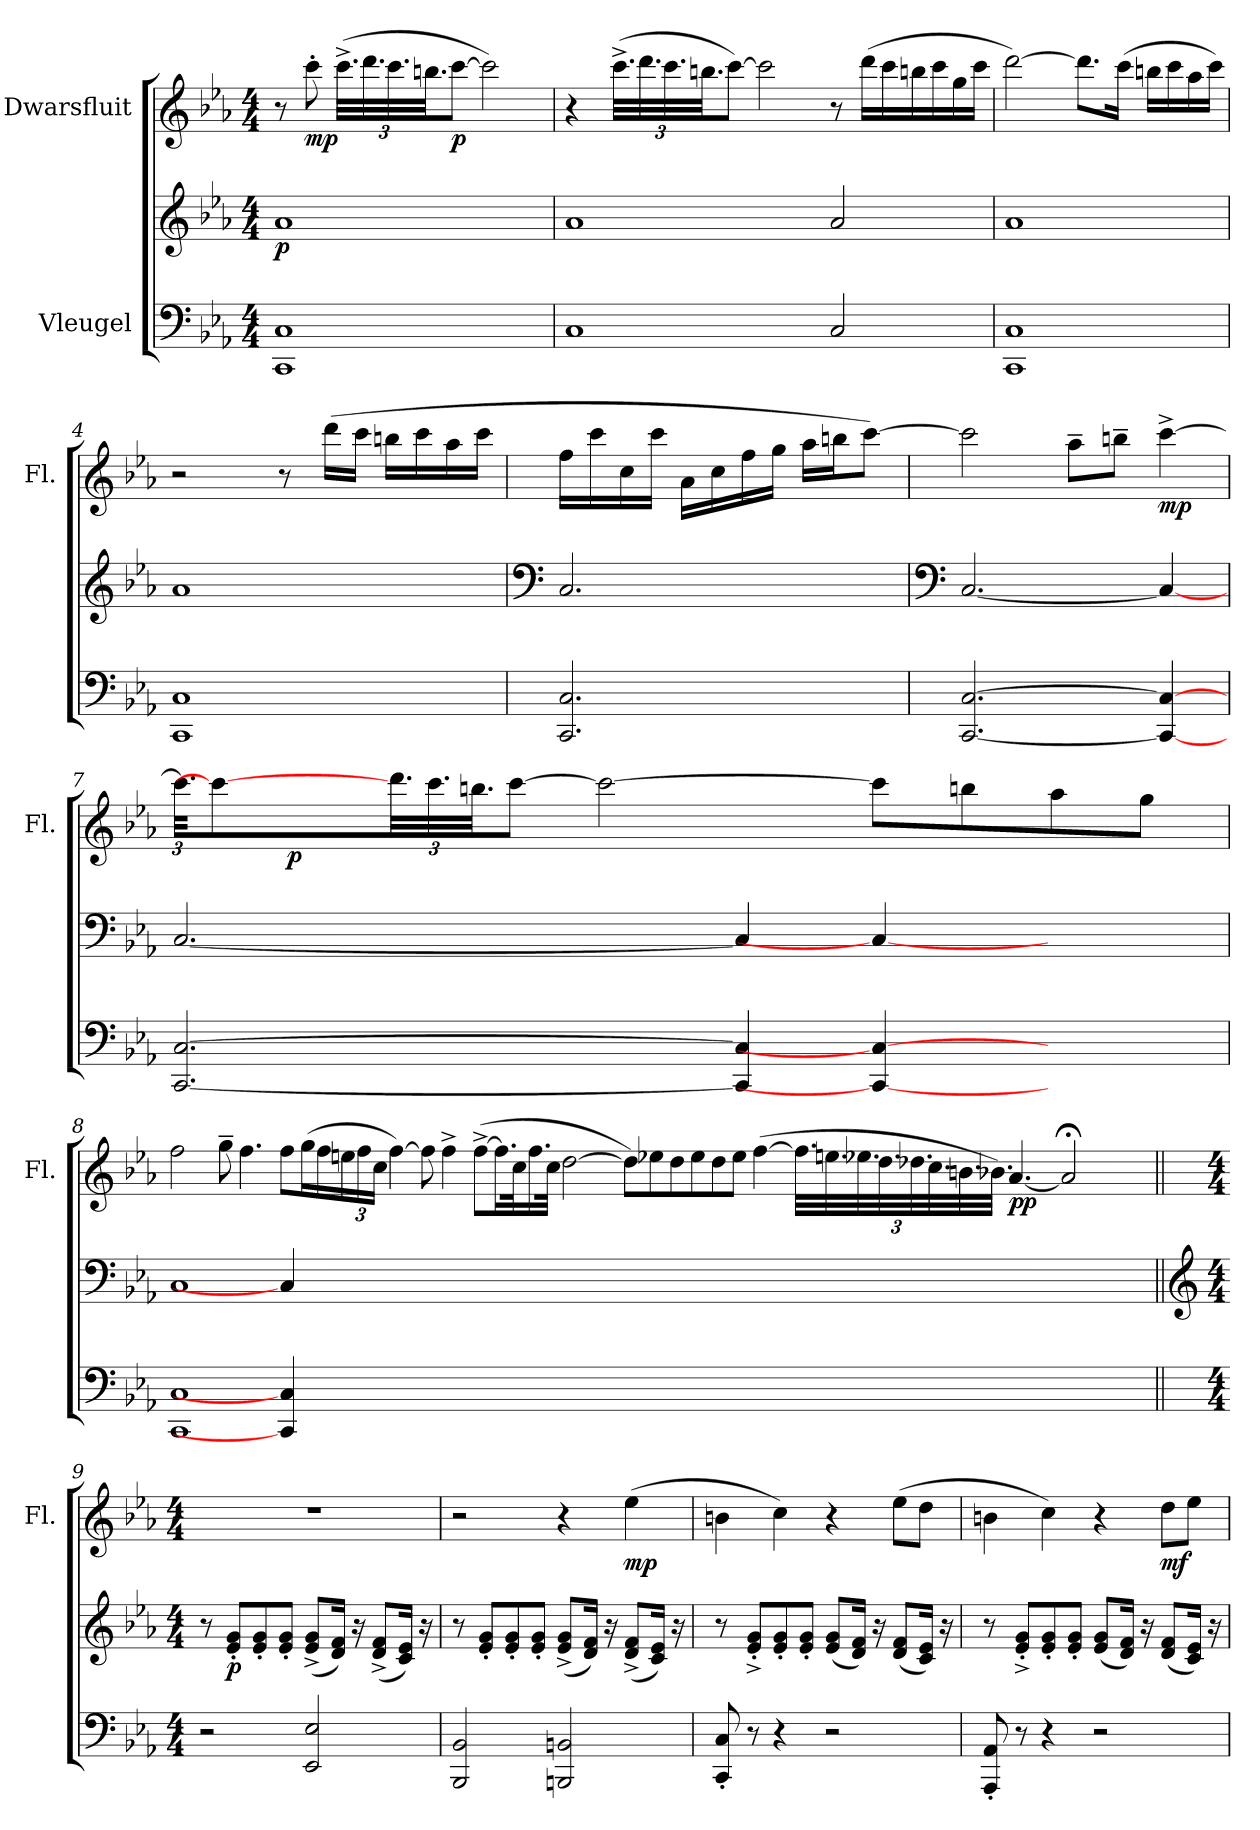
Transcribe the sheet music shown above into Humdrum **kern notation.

**kern	**kern	**dynam	**kern	**dynam
*part2	*part2	*part2	*part1	*part1
*staff3	*staff2	*staff2/3	*staff1	*staff1
*I"Vleugel	*	*	*I"Dwarsfluit	*
*	*	*	*I'Fl.	*
*clefF4	*clefG2	*	*clefG2	*
*k[b-e-a-]	*k[b-e-a-]	*	*k[b-e-a-]	*
*M4/4	*M4/4	*	*M4/4	*
*MM80	*MM80	*	*MM80	*
=1	=1	=1	=1	=1
!	!	!LO:DY:b	!	!
1CC 1C	1a-	p	8r	.
!	!	!	!	!LO:DY:b
.	.	.	8ccc'\	mp
*	*	*	*Xbrackettup	*
.	.	.	(48.ccc^\LLL	.
.	.	.	48.ddd\	.
.	.	.	48.ccc\	.
.	.	.	48.bbn\JJ	.
!	!	!	!	!LO:DY:b
.	.	.	[8ccc\J	p
.	.	.	2ccc\])	.
=2	=2	=2	=2	=2
1C	1a-	.	4r	.
.	.	.	(48.ccc^\LLL	.
.	.	.	48.ddd\	.
.	.	.	48.ccc\	.
.	.	.	48.bbn\JJ	.
.	.	.	[8ccc\J)	.
.	.	.	2ccc\]	.
2C/	2a-/	.	8r	.
.	.	.	(16ddd\LL	.
.	.	.	16ccc\	.
.	.	.	16bbn\	.
.	.	.	16ccc\	.
.	.	.	16gg\	.
.	.	.	16ccc\JJ	.
!!LO:LB:g=z
=3	=3	=3	=3	=3
1CC 1C	1a-	.	[2ddd\)	.
.	.	.	8.ddd\L]	.
.	.	.	(16ccc\Jk	.
.	.	.	16bbn\LL	.
.	.	.	16ccc\	.
.	.	.	16aa-\	.
.	.	.	16ccc\JJ)	.
=4	=4	=4	=4	=4
1CC 1C	1a-	.	2r	.
.	.	.	8r	.
.	.	.	(16ddd\LL	.
.	.	.	16ccc\JJ	.
.	.	.	16bbn\LL	.
.	.	.	16ccc\	.
.	.	.	16aa-\	.
.	.	.	16ccc\JJ	.
=5	=5	=5	=5	=5
*	*clefF4	*	*	*
2.CC/ 2.C/	2.C/	.	16ff\LL	.
.	.	.	16ccc\	.
.	.	.	16cc\	.
.	.	.	16ccc\JJ	.
.	.	.	16a-\LL	.
.	.	.	16cc\	.
.	.	.	16ff\	.
.	.	.	16gg\JJ	.
.	.	.	16aa-\LL	.
.	.	.	16bbn\J	.
.	.	.	[8ccc\J)	.
!!LO:LB:g=z
=6	=6	=6	=6	=6
*	*clefF4	*	*	*
[2.CC/ [2.C/	[2.C/	.	2ccc\]	.
.	.	.	8aa-~\L	.
.	.	.	8bbn~\J	.
!	!	!	!	!LO:DY:b
4CC/_ 4C/_	4C/_	.	[4ccc^\	mp
=7	=7	=7	=7	=7
*	*	*	*^	*
[2.CC/ [2.C/	[2.C/	.	48.ccc\LLL]	8ryy	.
.	.	.	4ccc\_	.	.
!	!	!	!	!	!LO:DY:b
.	.	.	.	1ryy	p
.	.	.	48.ddd\	.	.
.	.	.	48.ccc\	.	.
.	.	.	48.bbn\JJ	.	.
.	.	.	[8ccc\J	.	.
.	.	.	2ccc\_	.	.
4CC/] 4C/]	4C/]	.	.	.	.
4CC/_ 4C/_	4C/_	.	8ccc\L]	.	.
.	.	.	8bbn\	4.ryy	.
4ryy	4ryy	.	8aa-\	.	.
.	.	.	8gg\J	.	.
*	*	*	*v	*v	*
!!LO:PB:g=z
=8	=8	=8	=8	=8
1CC 1C	1C	.	2ff\	.
.	.	.	8gg~\	.
.	.	.	4.ff\	.
4CC/] 4C/]	4C/]	.	8ff\L	.
.	.	.	(16gg\L	.
.	.	.	16ff\	.
2ryy	2ryy	.	24een\	.
.	.	.	24ff\	.
.	.	.	24cc\JJ	.
.	.	.	[4ff\)	.
.	.	.	8ff\]	.
2ryy	2ryy	.	4ff^\	.
.	.	.	([8ff^\L	.
.	.	.	16.ff\L]	.
.	.	.	32cc\K	.
2ryy	2ryy	.	16.ff\	.
.	.	.	32cc\JJk	.
.	.	.	[2dd\	.
1ryy	1ryy	.	.	.
.	.	.	8dd\L])	.
.	.	.	8ee-X\	.
.	.	.	8dd\	.
.	.	.	8ee-\	.
.	.	.	8dd\	.
.	.	.	8ee-\J	.
.	.	.	([4ff\	.
2ryy	2ryy	.	.	.
.	.	.	48.ff\LLL]	.
.	.	.	48.een\	.
.	.	.	48.ee-X\	.
.	.	.	48.dd\	.
.	.	.	48.dd-X\	.
.	.	.	48.cc\	.
.	.	.	48.bn\	.
.	.	.	48.b-X\JJJ)	.
!	!	!	!	!LO:DY:b
.	.	.	[4.a-/	pp
4ryy	4ryy	.	.	.
*	*	*	*MM30	*
4ryy	4ryy	.	2a-;</]	.
4ryy	4ryy	.	.	.
4ryy	4ryy	.	4ryy	.
!!LO:LB:g=z
=9||	=9||	=9||	=9||	=9||
*	*clefG2	*	*	*
*M4/4	*M4/4	*	*M4/4	*
*	*	*	*MM80	*
2r	8r	.	1r	.
!	!	!LO:DY:b	!	!
.	8e-/' 8g/'L	p	.	.
.	8e-/' 8g/'	.	.	.
.	8e-/' 8g/'J	.	.	.
2EE-/ 2E-/	(8e-/^ 8g/^L	.	.	.
.	16d/ 16f/Jk)	.	.	.
.	16r	.	.	.
.	(8d/^ 8f/^L	.	.	.
.	16c/ 16e-/Jk)	.	.	.
.	16r	.	.	.
=10	=10	=10	=10	=10
2BBB-/ 2BB-/	8r	.	2r	.
.	8e-/' 8g/'L	.	.	.
.	8e-/' 8g/'	.	.	.
.	8e-/' 8g/'J	.	.	.
2BBBn/ 2BBn/	(8e-/^ 8g/^L	.	4r	.
.	16d/ 16f/Jk)	.	.	.
.	16r	.	.	.
!	!	!	!	!LO:DY:b
.	(8d/^ 8f/^L	.	(4ee-\	mp
.	16c/ 16e-/Jk)	.	.	.
.	16r	.	.	.
=11	=11	=11	=11	=11
8CC/' 8C/'	8r	.	4bn\	.
8r	8e-/'^ 8g/'^L	.	.	.
4r	8e-/' 8g/'	.	4cc\)	.
.	8e-/' 8g/'J	.	.	.
2r	(8e-/ 8g/L	.	4r	.
.	16d/ 16f/Jk)	.	.	.
.	16r	.	.	.
.	(8d/ 8f/L	.	(8ee-\L	.
.	16c/ 16e-/Jk)	.	8dd\J	.
.	16r	.	.	.
!!LO:LB:g=z
=12	=12	=12	=12	=12
8AAA-/' 8AA-/'	8r	.	4bn\	.
8r	8e-/'^ 8g/'^L	.	.	.
4r	8e-/' 8g/'	.	4cc\)	.
.	8e-/' 8g/'J	.	.	.
2r	(8e-/ 8g/L	.	4r	.
.	16d/ 16f/Jk)	.	.	.
.	16r	.	.	.
!	!	!	!	!LO:DY:b
.	(8d/ 8f/L	.	8dd\L	mf
.	16c/ 16e-/Jk)	.	8ee-\J	.
.	16r	.	.	.
=	=	=	=	=
*-	*-	*-	*-	*-
